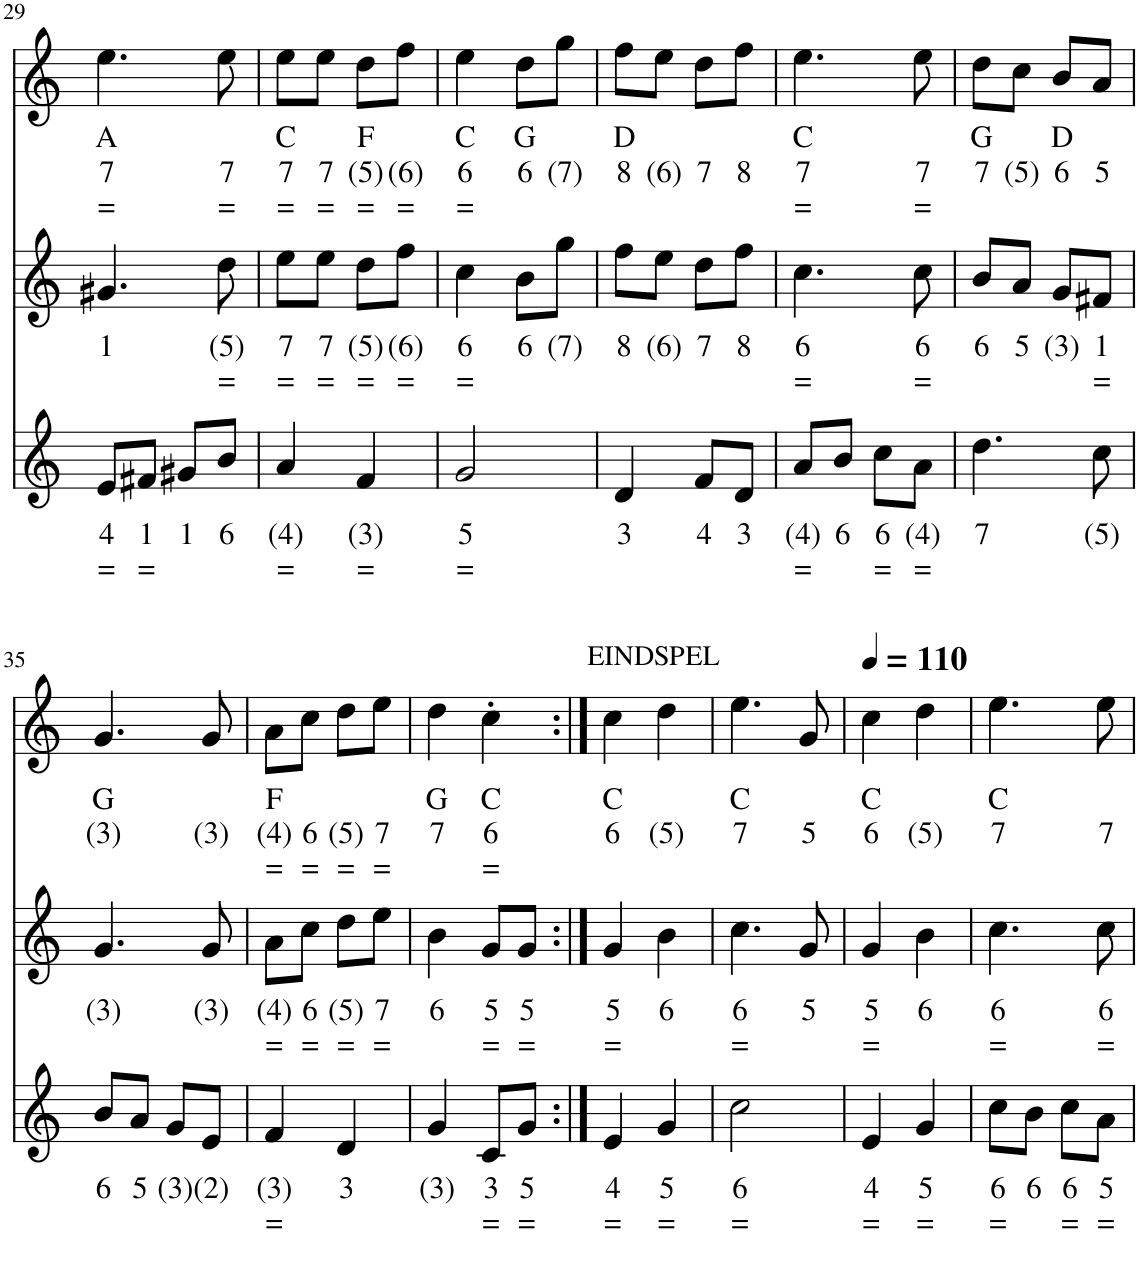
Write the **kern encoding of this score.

**kern	**text	**text	**kern	**kern	**text	**text	**kern	**text	**text	**text
*part4	*part4	*part4	*part3	*part2	*part2	*part2	*part1	*part1	*part1	*part1
*staff4	*staff4	*staff4	*staff3	*staff2	*staff2	*staff2	*staff1	*staff1	*staff1	*staff1
*I"Piano	*	*	*I"Piano	*I"Piano	*	*	*I"Blokfluit	*	*	*
!!LO:PB:g=z
*clefG2	*	*	*clefG2	*clefG2	*	*	*clefG2	*	*	*
*k[]	*	*	*k[]	*k[]	*	*	*k[]	*	*	*
*M2/4	*	*	*M2/4	*M2/4	*	*	*M2/4	*	*	*
=29	=29	=29	=29	=29	=29	=29	=29	=29	=29	=29
!	!LO:LY:b	!LO:LY:b	!	!	!LO:LY:b	!	!	!LO:LY:b	!LO:LY:b	!LO:LY:b
8e/L	4	=	2A	4.g#X/	1	.	4.ee\	A	7	=
!	!LO:LY:b	!LO:LY:b	!	!	!	!	!	!	!	!
8f#X/J	1	=	.	.	.	.	.	.	.	.
!	!LO:LY:b	!	!	!	!	!	!	!	!	!
8g#X/L	1	.	.	.	.	.	.	.	.	.
!	!LO:LY:b	!	!	!	!LO:LY:b	!LO:LY:b	!	!	!LO:LY:b	!LO:LY:b
8b/J	6	.	.	8dd\	(5)	=	8ee\	.	7	=
=30	=30	=30	=30	=30	=30	=30	=30	=30	=30	=30
!	!LO:LY:b	!LO:LY:b	!	!	!LO:LY:b	!LO:LY:b	!	!LO:LY:b	!LO:LY:b	!LO:LY:b
4a/	(4)	=	4c	8ee\L	7	=	8ee\L	C	7	=
!	!	!	!	!	!LO:LY:b	!LO:LY:b	!	!	!LO:LY:b	!LO:LY:b
.	.	.	.	8ee\J	7	=	8ee\J	.	7	=
!	!LO:LY:b	!LO:LY:b	!	!	!LO:LY:b	!LO:LY:b	!	!LO:LY:b	!LO:LY:b	!LO:LY:b
4f/	(3)	=	4f	8dd\L	(5)	=	8dd\L	F	(5)	=
!	!	!	!	!	!LO:LY:b	!LO:LY:b	!	!	!LO:LY:b	!LO:LY:b
.	.	.	.	8ff\J	(6)	=	8ff\J	.	(6)	=
=31	=31	=31	=31	=31	=31	=31	=31	=31	=31	=31
!	!LO:LY:b	!LO:LY:b	!	!	!LO:LY:b	!LO:LY:b	!	!LO:LY:b	!LO:LY:b	!LO:LY:b
2g/	5	=	4c	4cc\	6	=	4ee\	C	6	=
!	!	!	!	!	!LO:LY:b	!	!	!LO:LY:b	!LO:LY:b	!
.	.	.	4g	8b\L	6	.	8dd\L	G	6	.
!	!	!	!	!	!LO:LY:b	!	!	!	!LO:LY:b	!
.	.	.	.	8gg\J	(7)	.	8gg\J	.	(7)	.
=32	=32	=32	=32	=32	=32	=32	=32	=32	=32	=32
!	!LO:LY:b	!	!	!	!LO:LY:b	!	!	!LO:LY:b	!LO:LY:b	!
4d/	3	.	2d	8ff\L	8	.	8ff\L	D	8	.
!	!	!	!	!	!LO:LY:b	!	!	!	!LO:LY:b	!
.	.	.	.	8ee\J	(6)	.	8ee\J	.	(6)	.
!	!LO:LY:b	!	!	!	!LO:LY:b	!	!	!	!LO:LY:b	!
8f/L	4	.	.	8dd\L	7	.	8dd\L	.	7	.
!	!LO:LY:b	!	!	!	!LO:LY:b	!	!	!	!LO:LY:b	!
8d/J	3	.	.	8ff\J	8	.	8ff\J	.	8	.
=33	=33	=33	=33	=33	=33	=33	=33	=33	=33	=33
!	!LO:LY:b	!LO:LY:b	!	!	!LO:LY:b	!LO:LY:b	!	!LO:LY:b	!LO:LY:b	!LO:LY:b
8a/L	(4)	=	2c	4.cc\	6	=	4.ee\	C	7	=
!	!LO:LY:b	!	!	!	!	!	!	!	!	!
8b/J	6	.	.	.	.	.	.	.	.	.
!	!LO:LY:b	!LO:LY:b	!	!	!	!	!	!	!	!
8cc\L	6	=	.	.	.	.	.	.	.	.
!	!LO:LY:b	!LO:LY:b	!	!	!LO:LY:b	!LO:LY:b	!	!	!LO:LY:b	!LO:LY:b
8a\J	(4)	=	.	8cc\	6	=	8ee\	.	7	=
=34	=34	=34	=34	=34	=34	=34	=34	=34	=34	=34
!	!LO:LY:b	!	!	!	!LO:LY:b	!	!	!LO:LY:b	!LO:LY:b	!
4.dd\	7	.	4g	8b/L	6	.	8dd\L	G	7	.
!	!	!	!	!	!LO:LY:b	!	!	!	!LO:LY:b	!
.	.	.	.	8a/J	5	.	8cc\J	.	(5)	.
!	!	!	!	!	!LO:LY:b	!	!	!LO:LY:b	!LO:LY:b	!
.	.	.	4d	8g/L	(3)	.	8b/L	D	6	.
!	!LO:LY:b	!	!	!	!LO:LY:b	!LO:LY:b	!	!	!LO:LY:b	!
8cc\	(5)	.	.	8f#X/J	1	=	8a/J	.	5	.
!!LO:LB:g=z
=35	=35	=35	=35	=35	=35	=35	=35	=35	=35	=35
!	!LO:LY:b	!	!	!	!LO:LY:b	!	!	!LO:LY:b	!LO:LY:b	!
8b/L	6	.	2g	4.g/	(3)	.	4.g/	G	(3)	.
!	!LO:LY:b	!	!	!	!	!	!	!	!	!
8a/J	5	.	.	.	.	.	.	.	.	.
!	!LO:LY:b	!	!	!	!	!	!	!	!	!
8g/L	(3)	.	.	.	.	.	.	.	.	.
!	!LO:LY:b	!	!	!	!LO:LY:b	!	!	!	!LO:LY:b	!
8e/J	(2)	.	.	8g/	(3)	.	8g/	.	(3)	.
=36	=36	=36	=36	=36	=36	=36	=36	=36	=36	=36
!	!LO:LY:b	!LO:LY:b	!	!	!LO:LY:b	!LO:LY:b	!	!LO:LY:b	!LO:LY:b	!LO:LY:b
4f/	(3)	=	2f	8a\L	(4)	=	8a\L	F	(4)	=
!	!	!	!	!	!LO:LY:b	!LO:LY:b	!	!	!LO:LY:b	!LO:LY:b
.	.	.	.	8cc\J	6	=	8cc\J	.	6	=
!	!LO:LY:b	!	!	!	!LO:LY:b	!LO:LY:b	!	!	!LO:LY:b	!LO:LY:b
4d/	3	.	.	8dd\L	(5)	=	8dd\L	.	(5)	=
!	!	!	!	!	!LO:LY:b	!LO:LY:b	!	!	!LO:LY:b	!LO:LY:b
.	.	.	.	8ee\J	7	=	8ee\J	.	7	=
=37	=37	=37	=37	=37	=37	=37	=37	=37	=37	=37
!	!LO:LY:b	!	!	!	!LO:LY:b	!	!	!LO:LY:b	!LO:LY:b	!
4g/	(3)	.	4g	4b\	6	.	4dd\	G	7	.
!	!LO:LY:b	!LO:LY:b	!	!	!LO:LY:b	!LO:LY:b	!	!LO:LY:b	!LO:LY:b	!LO:LY:b
8c/L	3	=	4c	8g/L	5	=	4cc'\	C	6	=
!	!LO:LY:b	!LO:LY:b	!	!	!LO:LY:b	!LO:LY:b	!	!	!	!
8g/J	5	=	.	8g/J	5	=	.	.	.	.
=38:|!	=38:|!	=38:|!	=38:|!	=38:|!	=38:|!	=38:|!	=38:|!	=38:|!	=38:|!	=38:|!
!	!	!	!	!	!	!	!LO:TX:a:t=EINDSPEL	!	!	!
!	!LO:LY:b	!LO:LY:b	!	!	!LO:LY:b	!LO:LY:b	!	!LO:LY:b	!LO:LY:b	!
4e/	4	=	2c	4g/	5	=	4cc\	C	6	.
!	!LO:LY:b	!LO:LY:b	!	!	!LO:LY:b	!	!	!	!LO:LY:b	!
4g/	5	=	.	4b\	6	.	4dd\	.	(5)	.
=39	=39	=39	=39	=39	=39	=39	=39	=39	=39	=39
!	!LO:LY:b	!LO:LY:b	!	!	!LO:LY:b	!LO:LY:b	!	!LO:LY:b	!LO:LY:b	!
2cc\	6	=	2c	4.cc\	6	=	4.ee\	C	7	.
!	!	!	!	!	!LO:LY:b	!	!	!	!LO:LY:b	!
.	.	.	.	8g/	5	.	8g/	.	5	.
=40	=40	=40	=40	=40	=40	=40	=40	=40	=40	=40
*	*	*	*	*	*	*	*MM110	*	*	*
!	!LO:LY:b	!LO:LY:b	!	!	!LO:LY:b	!LO:LY:b	!	!LO:LY:b	!LO:LY:b	!
4e/	4	=	2c	4g/	5	=	4cc\	C	6	.
!	!LO:LY:b	!LO:LY:b	!	!	!LO:LY:b	!	!	!	!LO:LY:b	!
4g/	5	=	.	4b\	6	.	4dd\	.	(5)	.
=41	=41	=41	=41	=41	=41	=41	=41	=41	=41	=41
!	!LO:LY:b	!LO:LY:b	!	!	!LO:LY:b	!LO:LY:b	!	!LO:LY:b	!LO:LY:b	!
8cc\L	6	=	2c	4.cc\	6	=	4.ee\	C	7	.
!	!LO:LY:b	!	!	!	!	!	!	!	!	!
8b\J	6	.	.	.	.	.	.	.	.	.
!	!LO:LY:b	!LO:LY:b	!	!	!	!	!	!	!	!
8cc\L	6	=	.	.	.	.	.	.	.	.
!	!LO:LY:b	!LO:LY:b	!	!	!LO:LY:b	!LO:LY:b	!	!	!LO:LY:b	!
8a\J	5	=	.	8cc\	6	=	8ee\	.	7	.
=	=	=	=	=	=	=	=	=	=	=
*-	*-	*-	*-	*-	*-	*-	*-	*-	*-	*-
